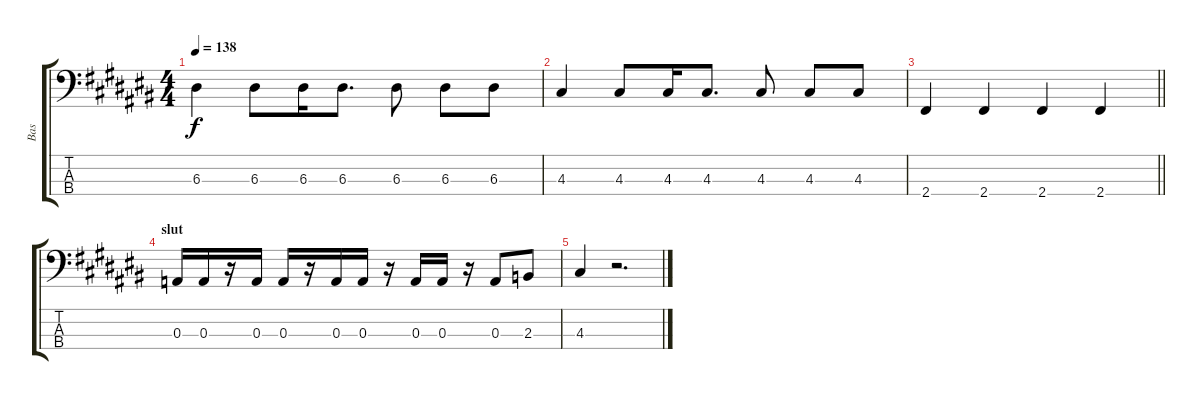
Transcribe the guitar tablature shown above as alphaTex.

\track ("Bas" "Bas") {instrument electricbassfinger}
\staff {score tabs}
\tuning (G2 D2 A1 E1) {hide}
\ts (4 4)
\tempo 138
\clef f4
\ks c#
6.3.4{dy f} 6.3.8 6.3.16 6.3.8{d} 6.3.8 6.3.8 6.3.8 |
4.3.4 4.3.8 4.3.16 4.3.8{d} 4.3.8 4.3.8 4.3.8 |
\barLineRight lightlight
2.4.4 2.4.4 2.4.4 2.4.4 |
\section ("" "slut")
0.3.16 0.3.16 r.16 0.3.16 0.3.16 r.16 0.3.16 0.3.16 r.16 0.3.16 0.3.16 r.16 0.3.8 2.3.8 |
4.3.4 r.2{d}
